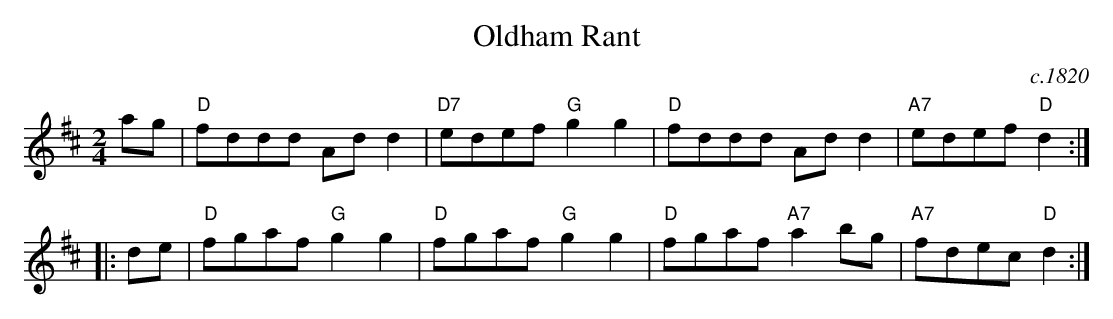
X:1
T: Oldham Rant
O: c.1820
M: 2/4
L: 1/8
K: D
   ag |\
"D"fddd Add2 | "D7"edef "G"g2g2 |\
"D"fddd Add2 | "A7"edef "D"d2  :|
|: de |\
"D"fgaf  "G"g2g2 |  "D"fgaf "G"g2g2 |\
"D"fgaf "A7"a2bg | "A7"fdec "D"d2 :|
